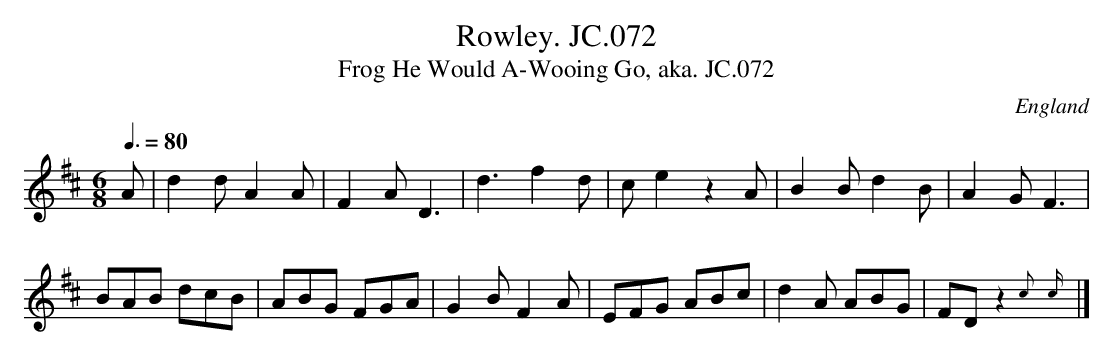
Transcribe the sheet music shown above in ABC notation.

X:1
T:Rowley. JC.072
T:Frog He Would A-Wooing Go, aka. JC.072
O:England
M:6/8
L:1/8
Q:3/8=80
K:D major
A|\
d2dA2A|F2AD3|d3f2d|\
ce2z2A|B2Bd2B|A2GF3|!
BAB dcB|ABG FGA|G2BF2A|\
EFG ABc|d2A ABG|FDz2{c}{c}|]
